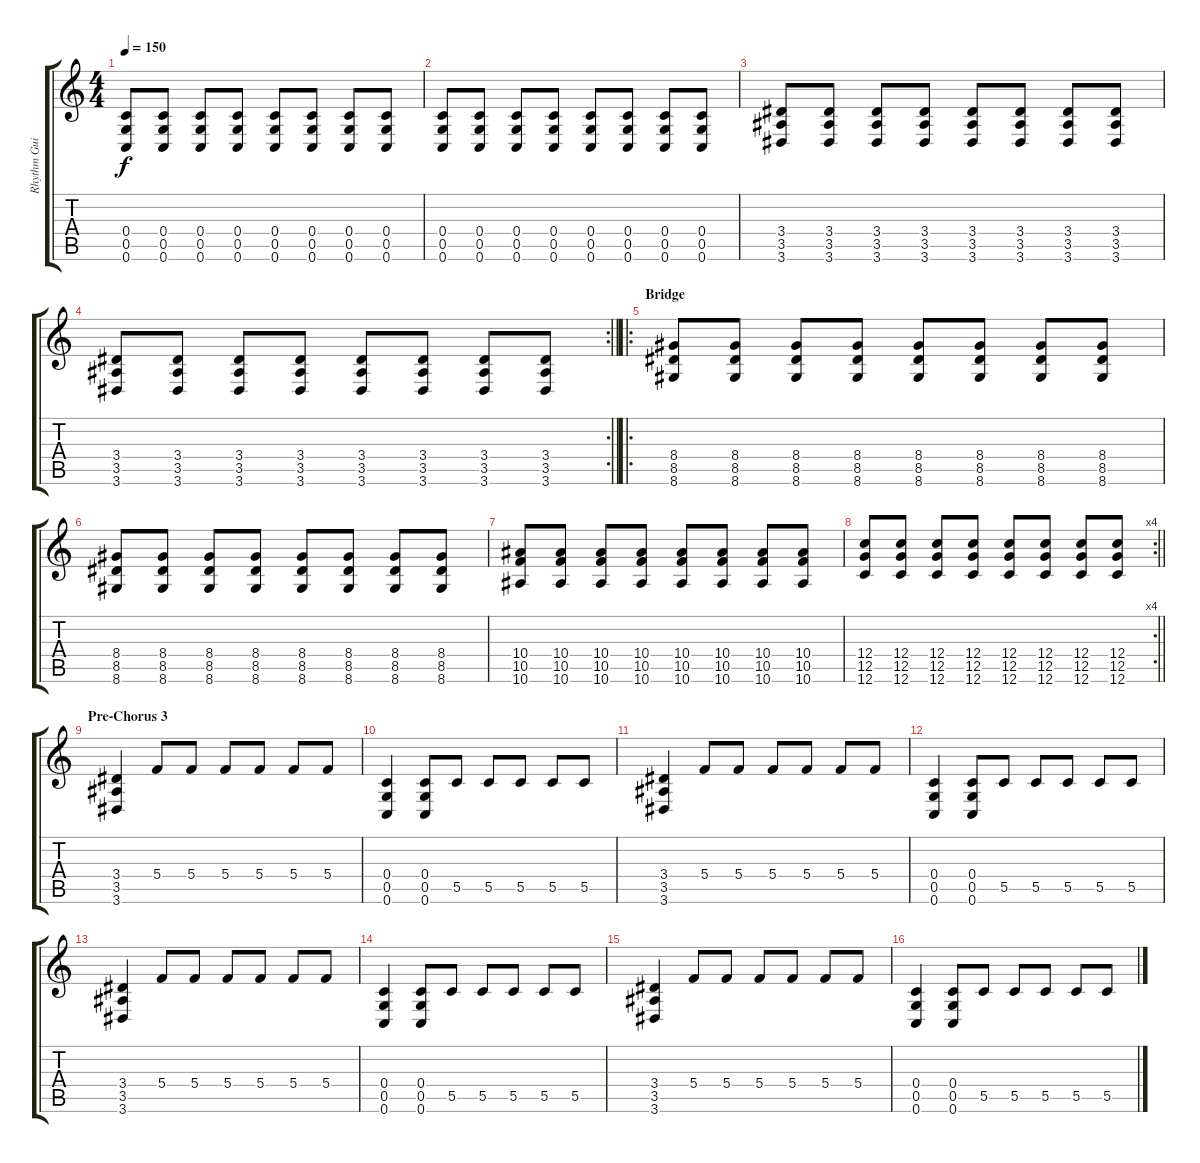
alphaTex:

\track ("Rhythm Guitar" "Rhythm Gui") {instrument overdrivenguitar}
\staff {score tabs}
\tuning (E4 C4 G3 C3 G2 C2) {hide}
\ts (4 4)
\tempo 150
\clef g2
\ks c
(0.4 0.5 0.6).8{dy f} (0.4 0.5 0.6).8 (0.4 0.5 0.6).8 (0.4 0.5 0.6).8 (0.4 0.5 0.6).8 (0.4 0.5 0.6).8 (0.4 0.5 0.6).8 (0.4 0.5 0.6).8 |
(0.4 0.5 0.6).8 (0.4 0.5 0.6).8 (0.4 0.5 0.6).8 (0.4 0.5 0.6).8 (0.4 0.5 0.6).8 (0.4 0.5 0.6).8 (0.4 0.5 0.6).8 (0.4 0.5 0.6).8 |
(3.4 3.5 3.6).8 (3.4 3.5 3.6).8 (3.4 3.5 3.6).8 (3.4 3.5 3.6).8 (3.4 3.5 3.6).8 (3.4 3.5 3.6).8 (3.4 3.5 3.6).8 (3.4 3.5 3.6).8 |
\rc 2
\barLineRight lightlight
(3.4 3.5 3.6).8 (3.4 3.5 3.6).8 (3.4 3.5 3.6).8 (3.4 3.5 3.6).8 (3.4 3.5 3.6).8 (3.4 3.5 3.6).8 (3.4 3.5 3.6).8 (3.4 3.5 3.6).8 |
\ro
\section ("" "Bridge")
(8.4 8.5 8.6).8 (8.4 8.5 8.6).8 (8.4 8.5 8.6).8 (8.4 8.5 8.6).8 (8.4 8.5 8.6).8 (8.4 8.5 8.6).8 (8.4 8.5 8.6).8 (8.4 8.5 8.6).8 |
(8.4 8.5 8.6).8 (8.4 8.5 8.6).8 (8.4 8.5 8.6).8 (8.4 8.5 8.6).8 (8.4 8.5 8.6).8 (8.4 8.5 8.6).8 (8.4 8.5 8.6).8 (8.4 8.5 8.6).8 |
(10.4 10.5 10.6).8 (10.4 10.5 10.6).8 (10.4 10.5 10.6).8 (10.4 10.5 10.6).8 (10.4 10.5 10.6).8 (10.4 10.5 10.6).8 (10.4 10.5 10.6).8 (10.4 10.5 10.6).8 |
\rc 4
\barLineRight lightlight
(12.4 12.5 12.6).8 (12.4 12.5 12.6).8 (12.4 12.5 12.6).8 (12.4 12.5 12.6).8 (12.4 12.5 12.6).8 (12.4 12.5 12.6).8 (12.4 12.5 12.6).8 (12.4 12.5 12.6).8 |
\section ("" "Pre-Chorus 3")
(3.4 3.5 3.6).4 5.4.8 5.4.8 5.4.8 5.4.8 5.4.8 5.4.8 |
(0.4 0.5 0.6).4 (0.4 0.5 0.6).8 5.5.8 5.5.8 5.5.8 5.5.8 5.5.8 |
(3.4 3.5 3.6).4 5.4.8 5.4.8 5.4.8 5.4.8 5.4.8 5.4.8 |
(0.4 0.5 0.6).4 (0.4 0.5 0.6).8 5.5.8 5.5.8 5.5.8 5.5.8 5.5.8 |
(3.4 3.5 3.6).4 5.4.8 5.4.8 5.4.8 5.4.8 5.4.8 5.4.8 |
(0.4 0.5 0.6).4 (0.4 0.5 0.6).8 5.5.8 5.5.8 5.5.8 5.5.8 5.5.8 |
(3.4 3.5 3.6).4 5.4.8 5.4.8 5.4.8 5.4.8 5.4.8 5.4.8 |
(0.4 0.5 0.6).4 (0.4 0.5 0.6).8 5.5.8 5.5.8 5.5.8 5.5.8 5.5.8
